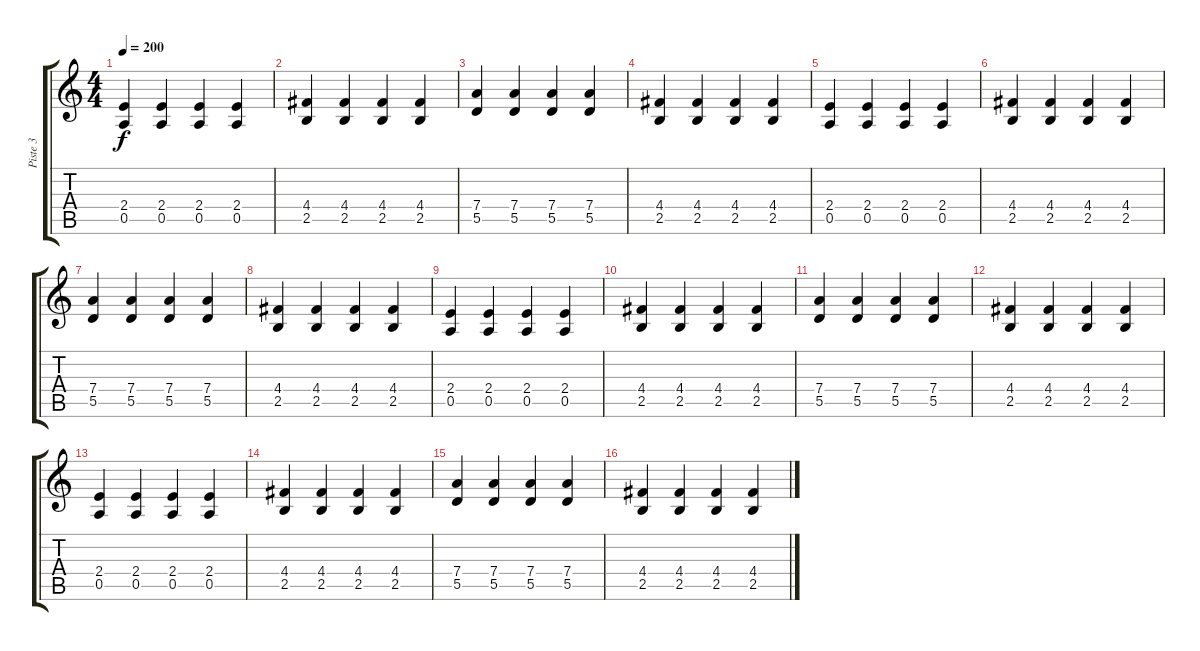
\track ("Piste 3" "Piste 3") {instrument distortionguitar}
\staff {score tabs}
\tuning (E4 B3 G3 D3 A2 E2) {hide}
\ts (4 4)
\tempo 200
\clef g2
\ks c
(2.4 0.5).4{dy f} (2.4 0.5).4 (2.4 0.5).4 (2.4 0.5).4 |
(4.4 2.5).4 (4.4 2.5).4 (4.4 2.5).4 (4.4 2.5).4 |
(7.4 5.5).4 (7.4 5.5).4 (7.4 5.5).4 (7.4 5.5).4 |
(4.4 2.5).4 (4.4 2.5).4 (4.4 2.5).4 (4.4 2.5).4 |
(2.4 0.5).4 (2.4 0.5).4 (2.4 0.5).4 (2.4 0.5).4 |
(4.4 2.5).4 (4.4 2.5).4 (4.4 2.5).4 (4.4 2.5).4 |
(7.4 5.5).4 (7.4 5.5).4 (7.4 5.5).4 (7.4 5.5).4 |
(4.4 2.5).4 (4.4 2.5).4 (4.4 2.5).4 (4.4 2.5).4 |
(2.4 0.5).4 (2.4 0.5).4 (2.4 0.5).4 (2.4 0.5).4 |
(4.4 2.5).4 (4.4 2.5).4 (4.4 2.5).4 (4.4 2.5).4 |
(7.4 5.5).4 (7.4 5.5).4 (7.4 5.5).4 (7.4 5.5).4 |
(4.4 2.5).4 (4.4 2.5).4 (4.4 2.5).4 (4.4 2.5).4 |
(2.4 0.5).4 (2.4 0.5).4 (2.4 0.5).4 (2.4 0.5).4 |
(4.4 2.5).4 (4.4 2.5).4 (4.4 2.5).4 (4.4 2.5).4 |
(7.4 5.5).4 (7.4 5.5).4 (7.4 5.5).4 (7.4 5.5).4 |
(4.4 2.5).4 (4.4 2.5).4 (4.4 2.5).4 (4.4 2.5).4
